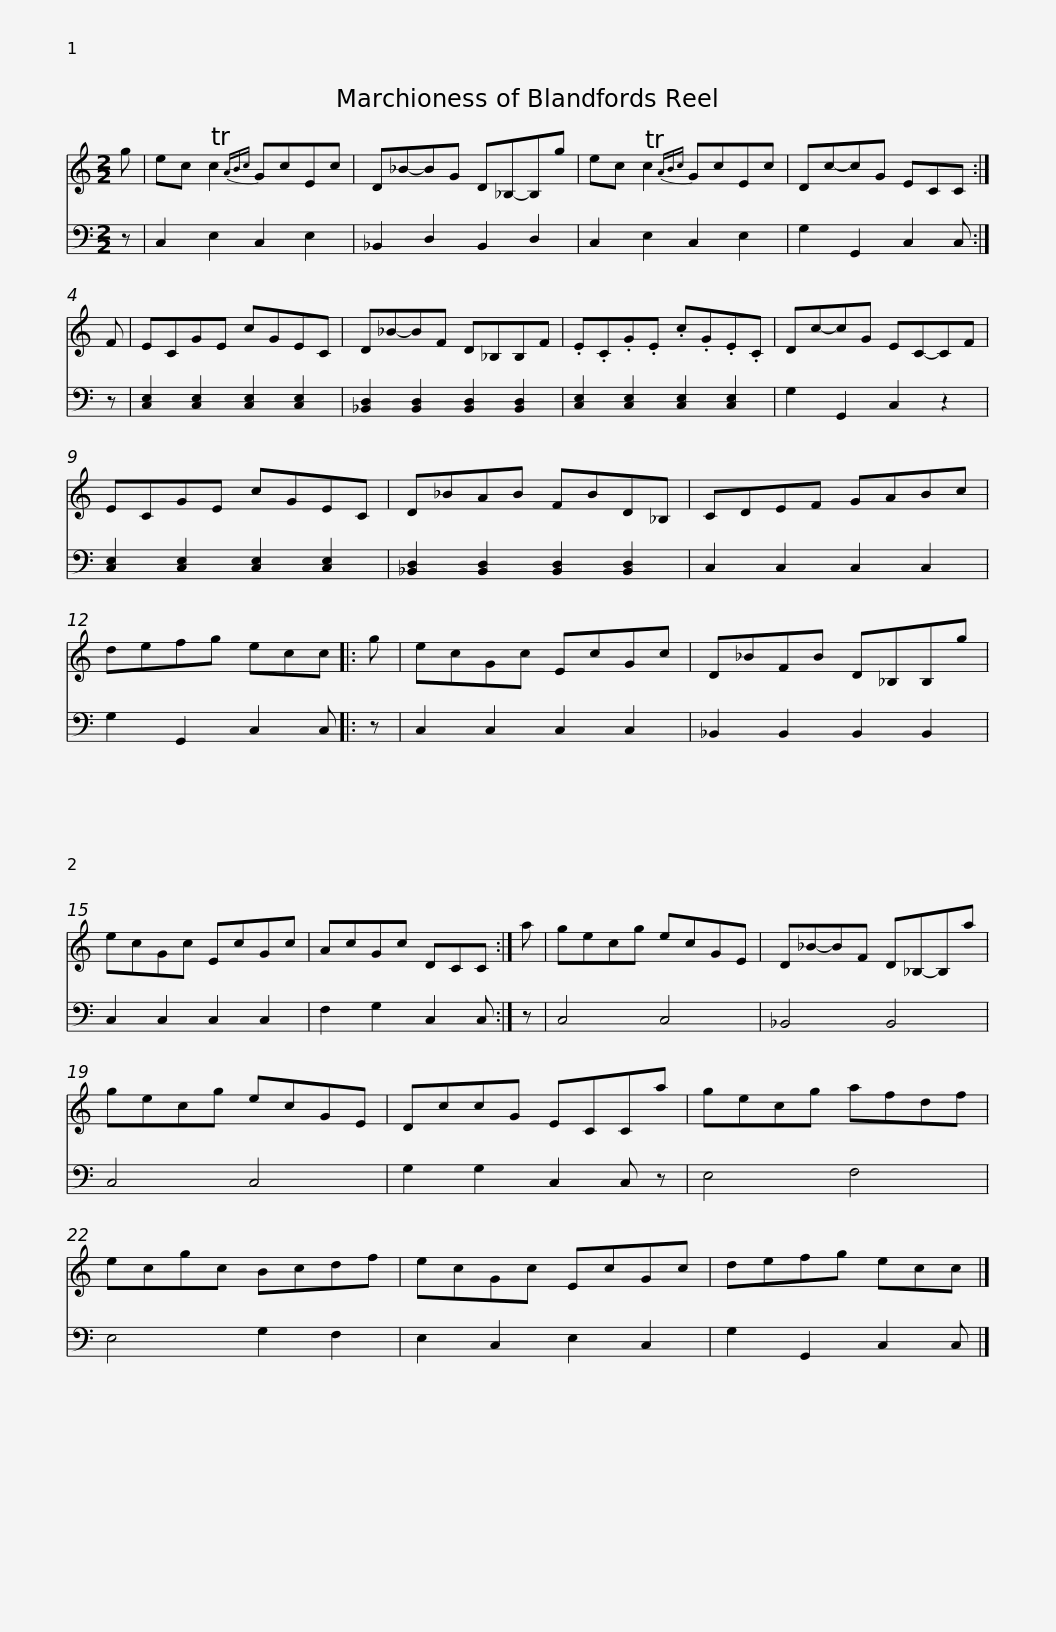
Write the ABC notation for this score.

X:1
%%score 1 2
L:1/8
M:2/2
I:linebreak $
K:C
V:1 treble
V:2 bass
V:1
 g | ec Tc2{ABc} GcEc | D_B-BG D_B,-B,g | ec Tc2{ABc} GcEc | Dc-cG ECC :| %5
 F |$ ECGE cGEC | D_B-BF D_B,B,F | .E.C.G.E .c.G.E.C | Dc-cG EC-CF | %10
 ECGE cGEC |$ D_BAB FBD_B, | CDEF GABc | defg ecc |: g | %15
 ecGc EcGc | D_BFB D_B,B,g |$ ecGc EcGc | AcGc DCC :| a | %20
 gecg ecGE | D_B-BF D_B,-B,a | gecg ecGE |$ DccG ECCa | gecg afdf | %25
 ecgc Bcdf | ecGc EcGc | defg ecc |] %28
V:2
 z | C,2 E,2 C,2 E,2 | _B,,2 D,2 B,,2 D,2 | C,2 E,2 C,2 E,2 | G,2 G,,2 C,2 C, :| %5
 z |$ [C,E,]2 [C,E,]2 [C,E,]2 [C,E,]2 | [_B,,D,]2 [B,,D,]2 [B,,D,]2 [B,,D,]2 | [C,E,]2 [C,E,]2 [C,E,]2 [C,E,]2 | G,2 G,,2 C,2 z2 | %10
 [C,E,]2 [C,E,]2 [C,E,]2 [C,E,]2 |$ [_B,,D,]2 [B,,D,]2 [B,,D,]2 [B,,D,]2 | C,2 C,2 C,2 C,2 | G,2 G,,2 C,2 C, |: z | %15
 C,2 C,2 C,2 C,2 | _B,,2 B,,2 B,,2 B,,2 |$ C,2 C,2 C,2 C,2 | F,2 G,2 C,2 C, :| z | %20
 C,4 C,4 | _B,,4 B,,4 | C,4 C,4 |$ G,2 G,2 C,2 C, z | E,4 F,4 | %25
 E,4 G,2 F,2 | E,2 C,2 E,2 C,2 | G,2 G,,2 C,2 C, |] %28
